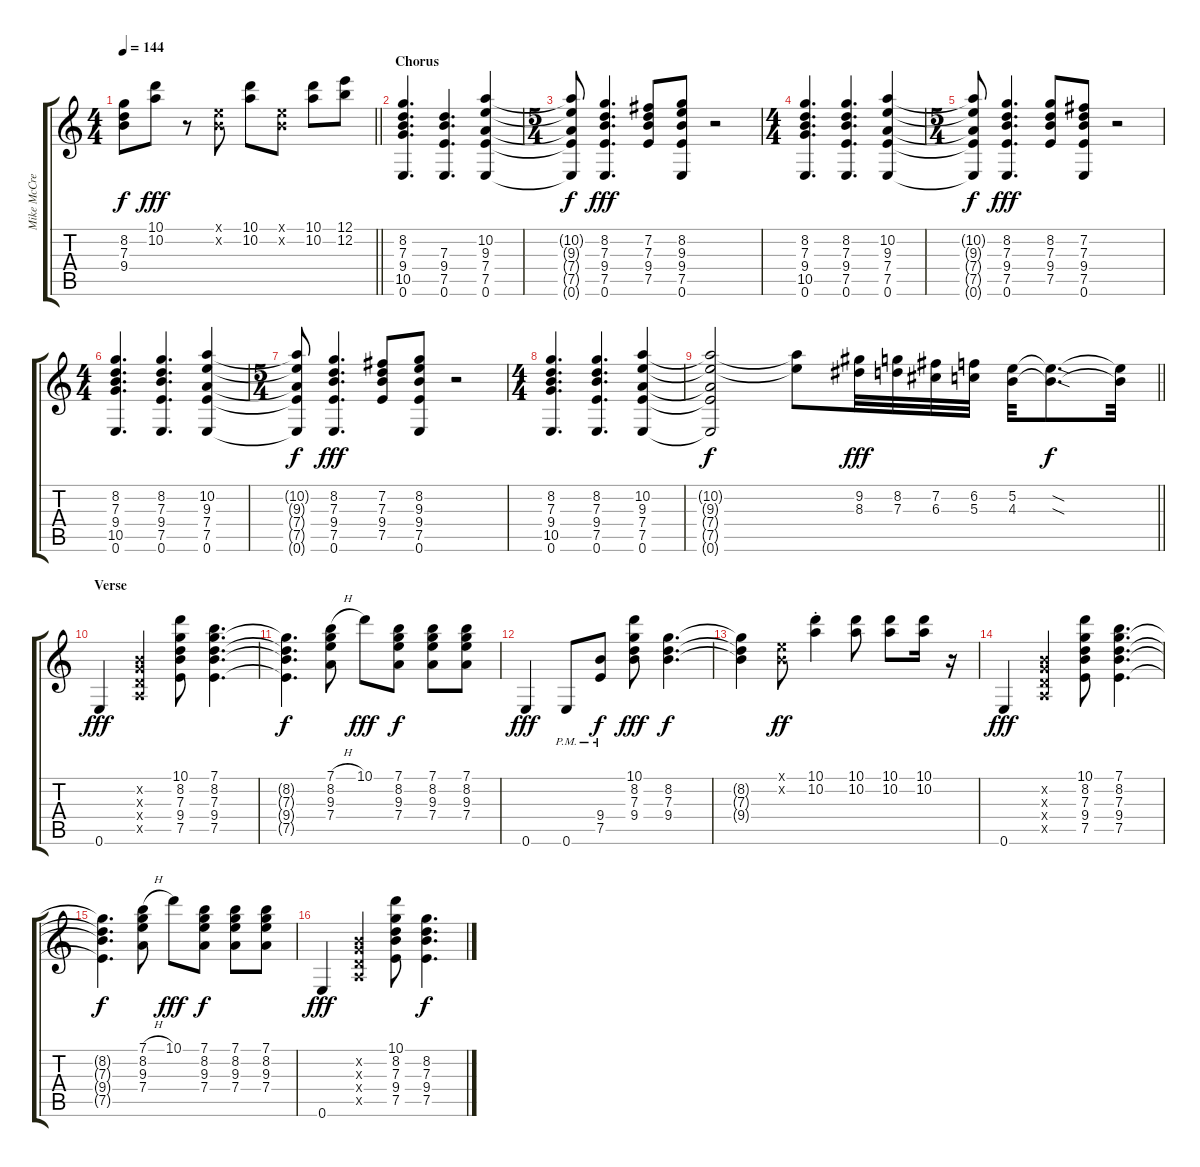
\track ("Mike McCready" "Mike McCre") {instrument overdrivenguitar}
\staff {score tabs}
\tuning (E4 B3 G3 D3 A2 E2) {hide}
\ts (4 4)
\tempo 144
\clef g2
\barLineRight lightlight
\ks c
(8.2{t} 7.3{t} 9.4{t}).8{dy f} (10.1 10.2).8{dy fff} r.8 (0.1{x} 0.2{x}).8 (10.1 10.2).8 (0.1{x} 0.2{x}).8 (10.1 10.2).8 (12.1 12.2).8 |
\section ("" "Chorus")
(8.2 7.3 9.4 10.5 0.6).4{d instrument electricguitarclean} (7.3 9.4 7.5 0.6).4{d} (10.2 9.3 7.4 7.5 0.6).4 |
\ts (5 4)
(10.2{t} 9.3{t} 7.4{t} 7.5{t} 0.6{t}).8{dy f} (8.2 7.3 9.4 7.5 0.6).4{d dy fff} (7.2 7.3 9.4 7.5).8 (8.2 9.3 9.4 7.5 0.6).8 r.2 |
\ts (4 4)
(8.2 7.3 9.4 10.5 0.6).4{d} (8.2 7.3 9.4 7.5 0.6).4{d} (10.2 9.3 7.4 7.5 0.6).4 |
\ts (5 4)
(10.2{t} 9.3{t} 7.4{t} 7.5{t} 0.6{t}).8{dy f} (8.2 7.3 9.4 7.5 0.6).4{d dy fff} (8.2 7.3 9.4 7.5).8 (7.2 7.3 9.4 7.5 0.6).8 r.2 |
\ts (4 4)
(8.2 7.3 9.4 10.5 0.6).4{d} (8.2 7.3 9.4 7.5 0.6).4{d} (10.2 9.3 7.4 7.5 0.6).4 |
\ts (5 4)
(10.2{t} 9.3{t} 7.4{t} 7.5{t} 0.6{t}).8{dy f} (8.2 7.3 9.4 7.5 0.6).4{d dy fff} (7.2 7.3 9.4 7.5).8 (8.2 9.3 9.4 7.5 0.6).8 r.2 |
\ts (4 4)
(8.2 7.3 9.4 10.5 0.6).4{d} (8.2 7.3 9.4 7.5 0.6).4{d} (10.2 9.3 7.4 7.5 0.6).4 |
\barLineRight lightlight
(10.2{t} 9.3{t} 7.4{t} 7.5{t} 0.6{t}).2{dy f} (10.2{t} 9.3{t}).8 (9.2 8.3).32{dy fff} (8.2 7.3).32 (7.2 6.3).32 (6.2 5.3).32 (5.2 4.3).32 (5.2{sod t} 4.3{sod t}).8{d dy f} (5.2{t} 4.3{t}).32 |
\section ("" "Verse")
0.6.4{dy fff volume 16 instrument electricguitarjazz} (0.2{x} 0.3{x} 0.4{x} 0.5{x}).4 (10.1 8.2 7.3 9.4 7.5).8 (7.1 8.2 7.3 9.4 7.5).4{d} |
(8.2{t} 7.3{t} 9.4{t} 7.5{t}).4{d dy f} (7.1{h} 8.2 9.3 7.4).8 10.1.8{dy fff} (7.1 8.2 9.3 7.4).8{dy f} (7.1 8.2 9.3 7.4).8 (7.1 8.2 9.3 7.4).8 |
0.6.4{dy fff} 0.6{pm}.8 (9.4{pm} 7.5{pm}).8{dy f} (10.1 8.2 7.3 9.4).8{dy fff} (8.2 7.3 9.4).4{d dy f} |
(8.2{t} 7.3{t} 9.4{t}).4 (0.1{x} 0.2{x}).8{dy ff} (10.1{st} 10.2{st}).4 (10.1 10.2).8 (10.1 10.2).8 (10.1 10.2).16 r.16 |
0.6.4{dy fff} (0.2{x} 0.3{x} 0.4{x} 0.5{x}).4 (10.1 8.2 7.3 9.4 7.5).8 (7.1 8.2 7.3 9.4 7.5).4{d} |
(8.2{t} 7.3{t} 9.4{t} 7.5{t}).4{d dy f} (7.1{h} 8.2 9.3 7.4).8 10.1.8{dy fff} (7.1 8.2 9.3 7.4).8{dy f} (7.1 8.2 9.3 7.4).8 (7.1 8.2 9.3 7.4).8 |
0.6.4{dy fff} (0.2{x} 0.3{x} 0.4{x} 0.5{x}).4 (10.1 8.2 7.3 9.4 7.5).8 (8.2 7.3 9.4 7.5).4{d dy f}
